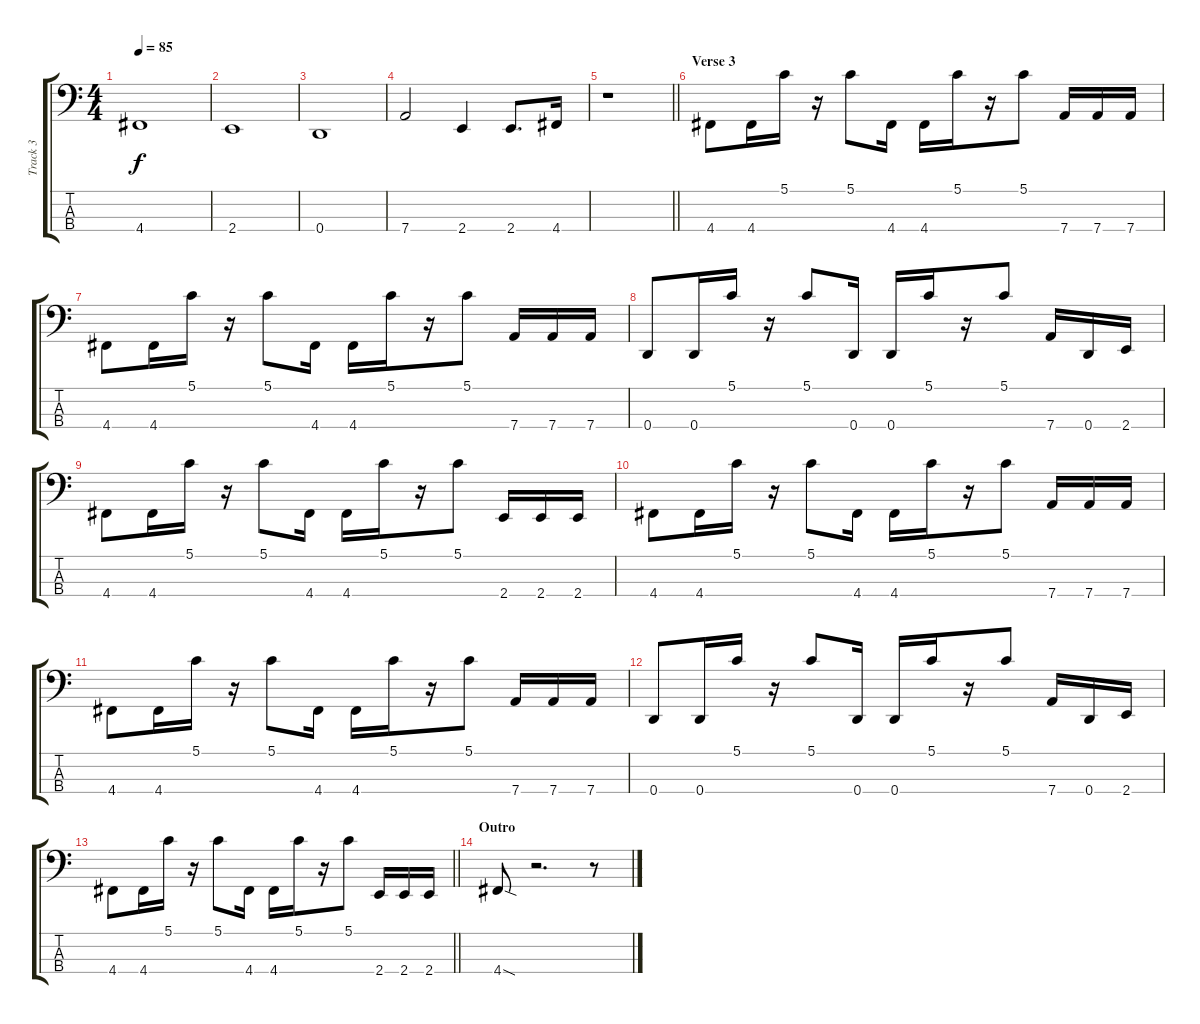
\track ("Track 3" "Track 3") {instrument electricbasspick}
\staff {score tabs}
\tuning (G2 D2 A1 D1) {hide}
\ts (4 4)
\tempo 85
\clef f4
\ks c
4.4.1{dy f} |
2.4.1 |
0.4.1 |
7.4.2 2.4.4 2.4.8{d} 4.4.16 |
\barLineRight lightlight
r.1 |
\section ("" "Verse 3")
4.4.8 4.4.16 5.1.16 r.16 5.1.8 4.4.16 4.4.16 5.1.16 r.16 5.1.8 7.4.16 7.4.16 7.4.16 |
4.4.8 4.4.16 5.1.16 r.16 5.1.8 4.4.16 4.4.16 5.1.16 r.16 5.1.8 7.4.16 7.4.16 7.4.16 |
0.4.8 0.4.16 5.1.16 r.16 5.1.8 0.4.16 0.4.16 5.1.16 r.16 5.1.8 7.4.16 0.4.16 2.4.16 |
4.4.8 4.4.16 5.1.16 r.16 5.1.8 4.4.16 4.4.16 5.1.16 r.16 5.1.8 2.4.16 2.4.16 2.4.16 |
4.4.8 4.4.16 5.1.16 r.16 5.1.8 4.4.16 4.4.16 5.1.16 r.16 5.1.8 7.4.16 7.4.16 7.4.16 |
4.4.8 4.4.16 5.1.16 r.16 5.1.8 4.4.16 4.4.16 5.1.16 r.16 5.1.8 7.4.16 7.4.16 7.4.16 |
0.4.8 0.4.16 5.1.16 r.16 5.1.8 0.4.16 0.4.16 5.1.16 r.16 5.1.8 7.4.16 0.4.16 2.4.16 |
\barLineRight lightlight
4.4.8 4.4.16 5.1.16 r.16 5.1.8 4.4.16 4.4.16 5.1.16 r.16 5.1.8 2.4.16 2.4.16 2.4.16 |
\section ("" "Outro")
4.4{sod}.8 r.2{d} r.8
